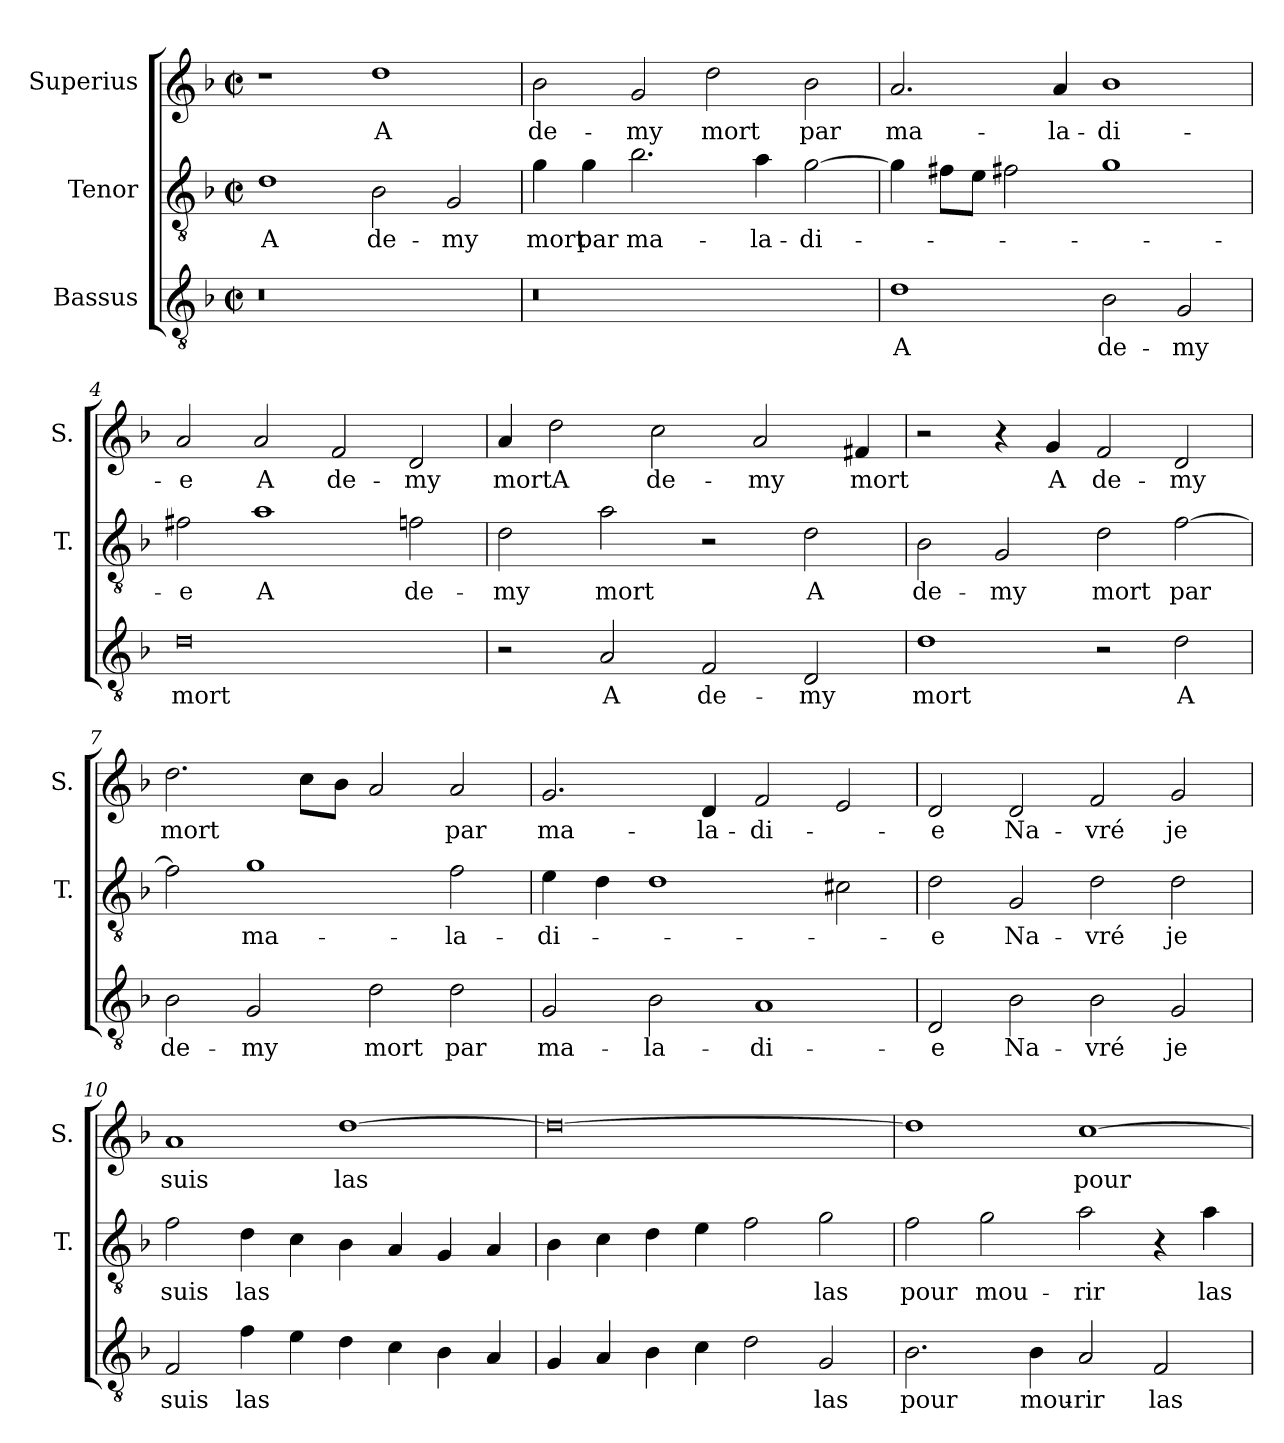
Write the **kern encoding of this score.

**kern	**text	**kern	**text	**kern	**text
*part3	*part3	*part2	*part2	*part1	*part1
*staff3	*staff3	*staff2	*staff2	*staff1	*staff1
*I"Bassus	*	*I"Tenor	*	*I"Superius	*
*	*	*I'T.	*	*I'S.	*
*clefGv2	*	*clefGv2	*	*clefG2	*
*k[b-]	*	*k[b-]	*	*k[b-]	*
*F:	*	*F:	*	*F:	*
*M2/2	*	*M2/2	*	*M2/2	*
*met(c|)	*	*met(c|)	*	*met(c|)	*
=1	=1	=1	=1	=1	=1
!LO:N:vis=0	!	!	!	!	!
1r	.	1d\	A	1r	.
1ryy	.	2B-\	de-	1dd\	A
.	.	2G/	-my	.	.
=2	=2	=2	=2	=2	=2
!LO:N:vis=0	!	!	!	!	!
1r	.	4g\	mort	2b-\	de-
.	.	4g\	par	.	.
.	.	2.b-\	ma-	2g/	-my
1ryy	.	.	.	2dd\	mort
.	.	4a\	-la-	.	.
.	.	[2g\	-di-	2b-\	par
=3	=3	=3	=3	=3	=3
1d\	A	4g\]	.	2.a/	ma-
.	.	8f#X\L	.	.	.
.	.	8e\J	.	.	.
.	.	2f#X\	.	.	.
.	.	.	.	4a/	-la-
2B-\	de-	1g\	.	1b-\	-di-
2G/	-my	.	.	.	.
=4	=4	=4	=4	=4	=4
0d\	mort	2f#X\	-e	2a/	-e
.	.	1a\	A	2a/	A
.	.	.	.	2f/	de-
.	.	2fn\	de-	2d/	-my
=5	=5	=5	=5	=5	=5
2r	.	2d\	-my	4a/	mort
.	.	.	.	2dd\	A
2A/	A	2a\	mort	.	.
.	.	.	.	2cc\	de-
2F/	de-	2r	.	.	.
.	.	.	.	2a/	-my
2D/	-my	2d\	A	.	.
.	.	.	.	4f#X/	mort
!!LO:LB:g=z
=6	=6	=6	=6	=6	=6
1d\	mort	2B-\	de-	2r	.
.	.	2G/	-my	4r	.
.	.	.	.	4g/	A
2r	.	2d\	mort	2f/	de-
2d\	A	[2f\	par	2d/	-my
=7	=7	=7	=7	=7	=7
2B-\	de-	2f\]	.	2.dd\	mort
2G/	-my	1g\	ma-	.	.
.	.	.	.	8cc\L	.
.	.	.	.	8b-\J	.
2d\	mort	.	.	2a/	.
2d\	par	2f\	-la-	2a/	par
=8	=8	=8	=8	=8	=8
2G/	ma-	4e\	-di-	2.g/	ma-
.	.	4d\	.	.	.
2B-\	-la-	1d\	.	.	.
.	.	.	.	4d/	-la-
1A/	-di-	.	.	2f/	-di-
.	.	2c#X\	.	2e/	.
=9	=9	=9	=9	=9	=9
2D/	-e	2d\	-e	2d/	-e
2B-\	Na-	2G/	Na-	2d/	Na-
2B-\	-vré	2d\	-vré	2f/	-vré
2G/	je	2d\	je	2g/	je
=10	=10	=10	=10	=10	=10
2F/	suis	2f\	suis	1a/	suis
4f\	las	4d\	las	.	.
4e\	.	4c\	.	.	.
4d\	.	4B-\	.	[1dd\	las
4c\	.	4A/	.	.	.
4B-\	.	4G/	.	.	.
4A/	.	4A/	.	.	.
!!LO:LB:g=z
=11	=11	=11	=11	=11	=11
4G/	.	4B-\	.	0dd\_	.
4A/	.	4c\	.	.	.
4B-\	.	4d\	.	.	.
4c\	.	4e\	.	.	.
2d\	.	2f\	.	.	.
2G/	las	2g\	las	.	.
=12	=12	=12	=12	=12	=12
2.B-\	pour	2f\	pour	1dd\]	.
.	.	2g\	mou-	.	.
4B-\	mou-	.	.	.	.
2A/	-rir	2a\	-rir	[1cc\	pour
2F/	las	4r	.	.	.
.	.	4a\	las	.	.
=	=	=	=	=	=
*-	*-	*-	*-	*-	*-
